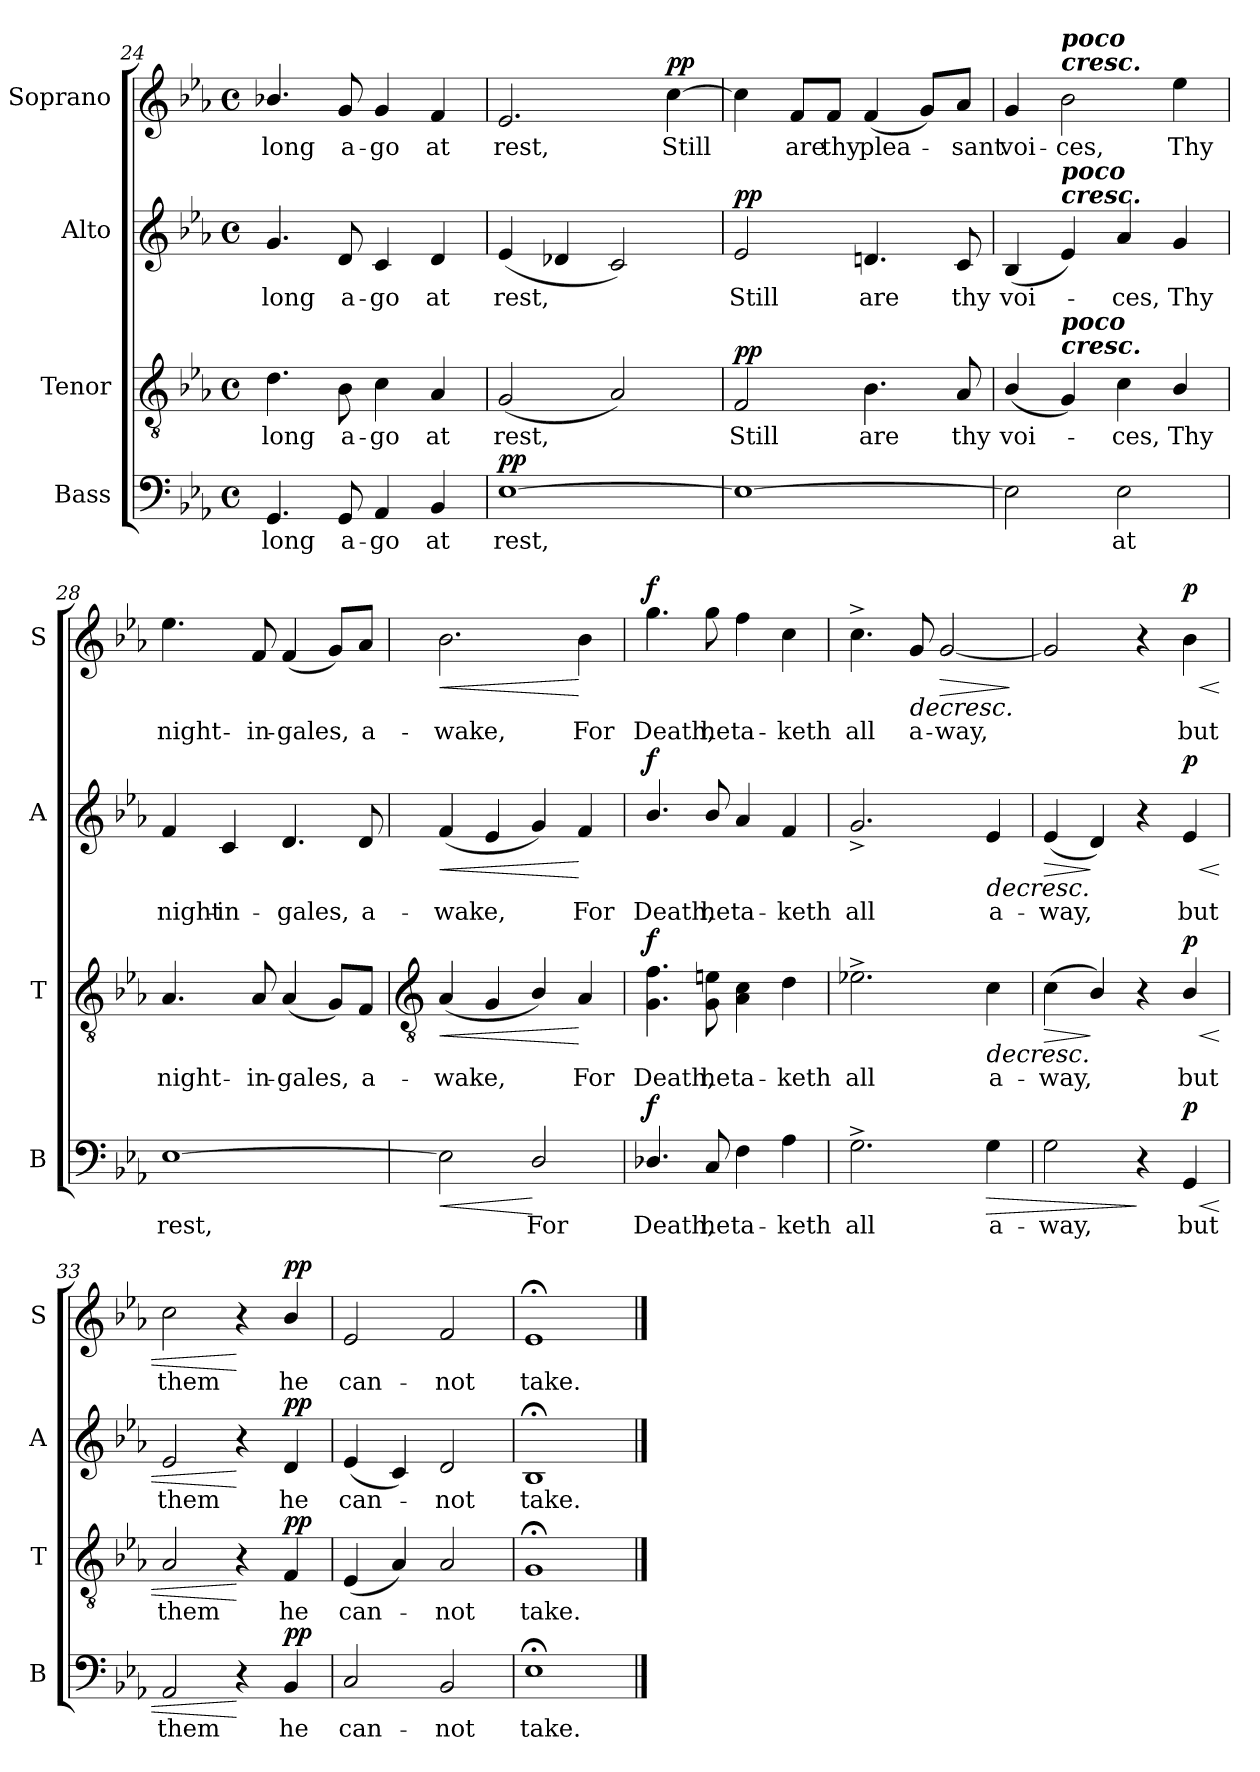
**kern	**text	**dynam	**kern	**text	**dynam	**kern	**text	**dynam	**kern	**text	**dynam
*part4	*part4	*part4	*part3	*part3	*part3	*part2	*part2	*part2	*part1	*part1	*part1
*staff4	*staff4	*staff4	*staff3	*staff3	*staff3	*staff2	*staff2	*staff2	*staff1	*staff1	*staff1
*I"Bass	*	*	*I"Tenor	*	*	*I"Alto	*	*	*I"Soprano	*	*
*I'B	*	*	*I'T	*	*	*I'A	*	*	*I'S	*	*
!!LO:LB:g=z
*clefF4	*	*	*clefGv2	*	*	*clefG2	*	*	*clefG2	*	*
*k[b-e-a-]	*	*	*k[b-e-a-]	*	*	*k[b-e-a-]	*	*	*k[b-e-a-]	*	*
*E-:	*	*	*E-:	*	*	*E-:	*	*	*E-:	*	*
*M4/4	*	*	*M4/4	*	*	*M4/4	*	*	*M4/4	*	*
*met(c)	*	*	*met(c)	*	*	*met(c)	*	*	*met(c)	*	*
=24	=24	=24	=24	=24	=24	=24	=24	=24	=24	=24	=24
!	!LO:LY:b	!	!	!LO:LY:b	!	!	!LO:LY:b	!	!	!LO:LY:b	!
4.GG	long	.	4.d	long	.	4.g	long	.	4.b-X/	long	.
!	!LO:LY:b	!	!	!LO:LY:b	!	!	!LO:LY:b	!	!	!LO:LY:b	!
8GG	a-	.	8B-	a-	.	8d	a-	.	8g	a-	.
!	!LO:LY:b	!	!	!LO:LY:b	!	!	!LO:LY:b	!	!	!LO:LY:b	!
4AA-	-go	.	4c	-go	.	4c	-go	.	4g	-go	.
!	!LO:LY:b	!	!	!LO:LY:b	!	!	!LO:LY:b	!	!	!LO:LY:b	!
4BB-	at	.	4A-	at	.	4d	at	.	4f	at	.
=25	=25	=25	=25	=25	=25	=25	=25	=25	=25	=25	=25
!	!LO:LY:b	!LO:DY:b	!	!LO:LY:b	!	!	!LO:LY:b	!	!	!LO:LY:b	!
[1E-	rest,	pp	(<2G	rest,	.	(<4e-	rest,	.	2.e-	rest,	.
.	.	.	.	.	.	4d-X	.	.	.	.	.
.	.	.	2A-)	.	.	2c)	.	.	.	.	.
!	!	!	!	!	!	!	!	!	!	!LO:LY:b	!LO:DY:b
.	.	.	.	.	.	.	.	.	[4cc	Still	pp
=26	=26	=26	=26	=26	=26	=26	=26	=26	=26	=26	=26
!	!	!	!	!LO:LY:b	!LO:DY:b	!	!LO:LY:b	!LO:DY:b	!	!	!
1E-_	.	.	2F	Still	pp	2e-	Still	pp	4cc]	.	.
!	!	!	!	!	!	!	!	!	!	!LO:LY:b	!
.	.	.	.	.	.	.	.	.	8f/L	are	.
!	!	!	!	!	!	!	!	!	!	!LO:LY:b	!
.	.	.	.	.	.	.	.	.	8f/J	thy	.
!	!	!	!	!LO:LY:b	!	!	!LO:LY:b	!	!	!LO:LY:b	!
.	.	.	4.B-	are	.	4.dn	are	.	(<4f	plea-	.
.	.	.	.	.	.	.	.	.	8g/L)	.	.
!	!	!	!	!LO:LY:b	!	!	!LO:LY:b	!	!	!LO:LY:b	!
.	.	.	8A-	thy	.	8c	thy	.	8a-/J	sant	.
=27	=27	=27	=27	=27	=27	=27	=27	=27	=27	=27	=27
!	!	!	!	!LO:LY:b	!	!	!LO:LY:b	!	!	!LO:LY:b	!
2E-]	.	.	(<4B-/	voi-	.	(<4B-	voi-	.	4g	voi-	.
!	!	!	!	!	!	!	!	!	!LO:TX:a:Bi:t=cresc.	!	!
!	!	!	!	!	!	!	!	!	!LO:TX:a:Bi:t=poco	!	!
!	!	!	!	!	!	!LO:TX:a:Bi:t=cresc.	!	!	!	!	!
!	!	!	!	!	!	!LO:TX:a:Bi:t=poco	!	!	!	!	!
!	!	!	!LO:TX:a:Bi:t=cresc.	!	!	!	!	!	!	!	!
!	!	!	!LO:TX:a:Bi:t=poco	!	!	!	!	!	!	!	!
!	!	!	!	!	!	!	!	!	!	!LO:LY:b	!
.	.	.	4G)	.	.	4e-)	.	.	2b-	-ces,	.
!	!LO:LY:b	!	!	!LO:LY:b	!	!	!LO:LY:b	!	!	!	!
2E-	at	.	4c	ces,	.	4a-	ces,	.	.	.	.
!	!	!	!	!LO:LY:b	!	!	!LO:LY:b	!	!	!LO:LY:b	!
.	.	.	4B-/	Thy	.	4g	Thy	.	4ee-	Thy	.
=28	=28	=28	=28	=28	=28	=28	=28	=28	=28	=28	=28
!	!LO:LY:b	!	!	!LO:LY:b	!	!	!LO:LY:b	!	!	!LO:LY:b	!
[1E-	rest,	.	4.A-	night-	.	4f	night-	.	4.ee-	night-	.
!	!	!	!	!	!	!	!LO:LY:b	!	!	!	!
.	.	.	.	.	.	4c	-in-	.	.	.	.
!	!	!	!	!LO:LY:b	!	!	!	!	!	!LO:LY:b	!
.	.	.	8A-	-in-	.	.	.	.	8f	-in-	.
!	!	!	!	!LO:LY:b	!	!	!LO:LY:b	!	!	!LO:LY:b	!
.	.	.	(<4A-	-gales,	.	4.d	-gales,	.	(<4f	-gales,	.
.	.	.	8G/L)	.	.	.	.	.	8g/L)	.	.
!	!	!	!	!LO:LY:b	!	!	!LO:LY:b	!	!	!LO:LY:b	!
.	.	.	8F/J	a-	.	8d	a-	.	8a-/J	a-	.
!!LO:LB:g=z
=29	=29	=29	=29	=29	=29	=29	=29	=29	=29	=29	=29
*	*	*	*clefGv2	*	*	*	*	*	*	*	*
!	!	!LO:HP:b	!	!LO:LY:b	!LO:HP:b	!	!LO:LY:b	!LO:HP:b	!	!LO:LY:b	!LO:HP:b
2E-]	.	<	(<4A-	-wake,	<	(<4f	-wake,	<	2.b-	-wake,	<
.	.	.	4G	.	.	4e-	.	.	.	.	.
!	!LO:LY:b	!	!	!	!	!	!	!	!	!	!
2D/	For	[	4B-/)	.	.	4g)	.	.	.	.	.
!	!	!	!	!LO:LY:b	!	!	!LO:LY:b	!	!	!LO:LY:b	!
.	.	.	4A-	For	[	4f	For	[	4b-	For	[
=30	=30	=30	=30	=30	=30	=30	=30	=30	=30	=30	=30
!	!LO:LY:b	!LO:DY:b	!	!LO:LY:b	!LO:DY:b	!	!LO:LY:b	!LO:DY:b	!	!LO:LY:b	!LO:DY:b
4.D-X/	Death,	f	4.G 4.f	Death,	f	4.b-/	Death,	f	4.gg	Death,	f
!	!LO:LY:b	!	!	!LO:LY:b	!	!	!LO:LY:b	!	!	!LO:LY:b	!
8C	he	.	8G 8en	he	.	8b-/	he	.	8gg	he	.
!	!LO:LY:b	!	!	!LO:LY:b	!	!	!LO:LY:b	!	!	!LO:LY:b	!
4F	ta-	.	4A- 4c	ta-	.	4a-	ta-	.	4ff	ta-	.
!	!LO:LY:b	!	!	!LO:LY:b	!	!	!LO:LY:b	!	!	!LO:LY:b	!
4A-	-keth	.	4d	-keth	.	4f	-keth	.	4cc	-keth	.
=31	=31	=31	=31	=31	=31	=31	=31	=31	=31	=31	=31
!	!LO:LY:b	!	!	!LO:LY:b	!	!	!LO:LY:b	!	!	!LO:LY:b	!
2.G^	all	.	2.e-X^	all	.	2.g^	all	.	4.cc^	all	.
!	!	!	!	!	!	!	!	!	!	!LO:LY:b	!LO:HP:b
.	.	.	.	.	.	.	.	.	8g	a-	>
!	!	!	!	!	!	!	!	!	!	!LO:LY:b	!LO:HP:b
.	.	.	.	.	.	.	.	.	[2g	-way,	>
!	!LO:LY:b	!LO:HP:b	!	!LO:LY:b	!LO:HP:b	!	!LO:LY:b	!LO:HP:b	!	!	!
4G	a-	>	4c	a-	>	4e-	a-	>	.	.	.
.	.	.	.	.	.	.	.	.	.	.	]
=32	=32	=32	=32	=32	=32	=32	=32	=32	=32	=32	=32
!	!LO:LY:b	!	!	!LO:LY:b	!LO:HP:b	!	!LO:LY:b	!LO:HP:b	!	!	!
2G	-way,	.	(<4c	-way,	>	(<4e-	-way,	>	2g]	.	.
.	.	.	4B-/)	.	] ]	4d)	.	] ]	.	.	.
4r	.	]	4r	.	.	4r	.	.	4r	.	]
!	!LO:LY:b	!LO:HP:b	!	!LO:LY:b	!LO:HP:b	!	!LO:LY:b	!LO:HP:b	!	!LO:LY:b	!LO:HP:b
!	!	!LO:DY:n=1:b	!	!	!LO:DY:n=1:b	!	!	!LO:DY:n=1:b	!	!	!LO:DY:n=1:b
4GG	but	< p	4B-/	but	< p	4e-	but	< p	4b-	but	< p
=33	=33	=33	=33	=33	=33	=33	=33	=33	=33	=33	=33
!	!LO:LY:b	!	!	!LO:LY:b	!	!	!LO:LY:b	!	!	!LO:LY:b	!
2AA-	them	.	2A-	them	.	2e-	them	.	2cc	them	.
4r	.	[	4r	.	[	4r	.	[	4r	.	[
!	!LO:LY:b	!LO:DY:b	!	!LO:LY:b	!LO:DY:b	!	!LO:LY:b	!LO:DY:b	!	!LO:LY:b	!LO:DY:b
4BB-	he	pp	4F	he	pp	4d	he	pp	4b-/	he	pp
=34	=34	=34	=34	=34	=34	=34	=34	=34	=34	=34	=34
!	!LO:LY:b	!	!	!LO:LY:b	!	!	!LO:LY:b	!	!	!LO:LY:b	!
2C	can-	.	(<4E-	can-	.	(<4e-	can-	.	2e-	can-	.
.	.	.	4A-)	.	.	4c)	.	.	.	.	.
!	!LO:LY:b	!	!	!LO:LY:b	!	!	!LO:LY:b	!	!	!LO:LY:b	!
2BB-	-not	.	2A-	not	.	2d	not	.	2f	-not	.
=35	=35	=35	=35	=35	=35	=35	=35	=35	=35	=35	=35
!	!LO:LY:b	!	!	!LO:LY:b	!	!	!LO:LY:b	!	!	!LO:LY:b	!
1E-;<	take.	.	1G;<	take.	.	1B-;<	take.	.	1e-;<	take.	.
==	==	==	==	==	==	==	==	==	==	==	==
*-	*-	*-	*-	*-	*-	*-	*-	*-	*-	*-	*-
